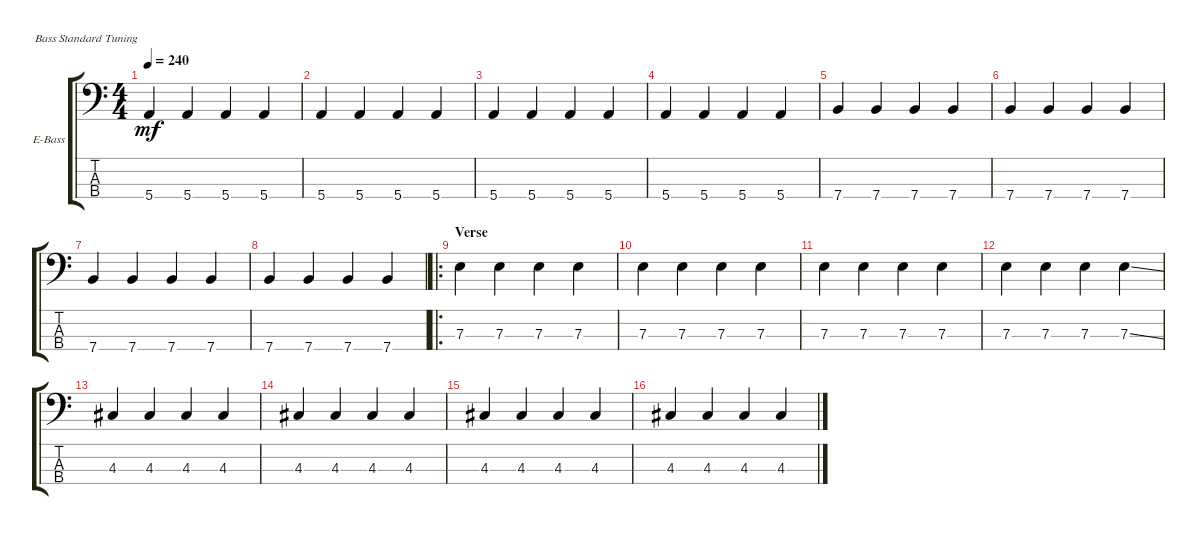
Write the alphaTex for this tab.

\defaultSystemsLayout 4
\bracketExtendMode groupsimilarinstruments
\firstSystemTrackNameOrientation horizontal
\otherSystemsTrackNameOrientation horizontal
\track ("Bass Guitar" "E-Bass") {instrument electricbassfinger}
\staff {score tabs}
\tuning (G2 D2 A1 E1)
\ts (4 4)
\tempo 240
\clef f4
\ks c
5.4.4{dy mf} 5.4.4 5.4.4 5.4.4 |
5.4.4 5.4.4 5.4.4 5.4.4 |
5.4.4 5.4.4 5.4.4 5.4.4 |
5.4.4 5.4.4 5.4.4 5.4.4 |
7.4.4 7.4.4 7.4.4 7.4.4 |
7.4.4 7.4.4 7.4.4 7.4.4 |
7.4.4 7.4.4 7.4.4 7.4.4 |
7.4.4 7.4.4 7.4.4 7.4.4 |
\ro
\section ("" "Verse")
7.3.4 7.3.4 7.3.4 7.3.4 |
7.3.4 7.3.4 7.3.4 7.3.4 |
7.3.4 7.3.4 7.3.4 7.3.4 |
7.3.4 7.3.4 7.3.4 7.3{ss}.4 |
4.3.4 4.3.4 4.3.4 4.3.4 |
4.3.4 4.3.4 4.3.4 4.3.4 |
4.3.4 4.3.4 4.3.4 4.3.4 |
4.3.4 4.3.4 4.3.4 4.3.4
